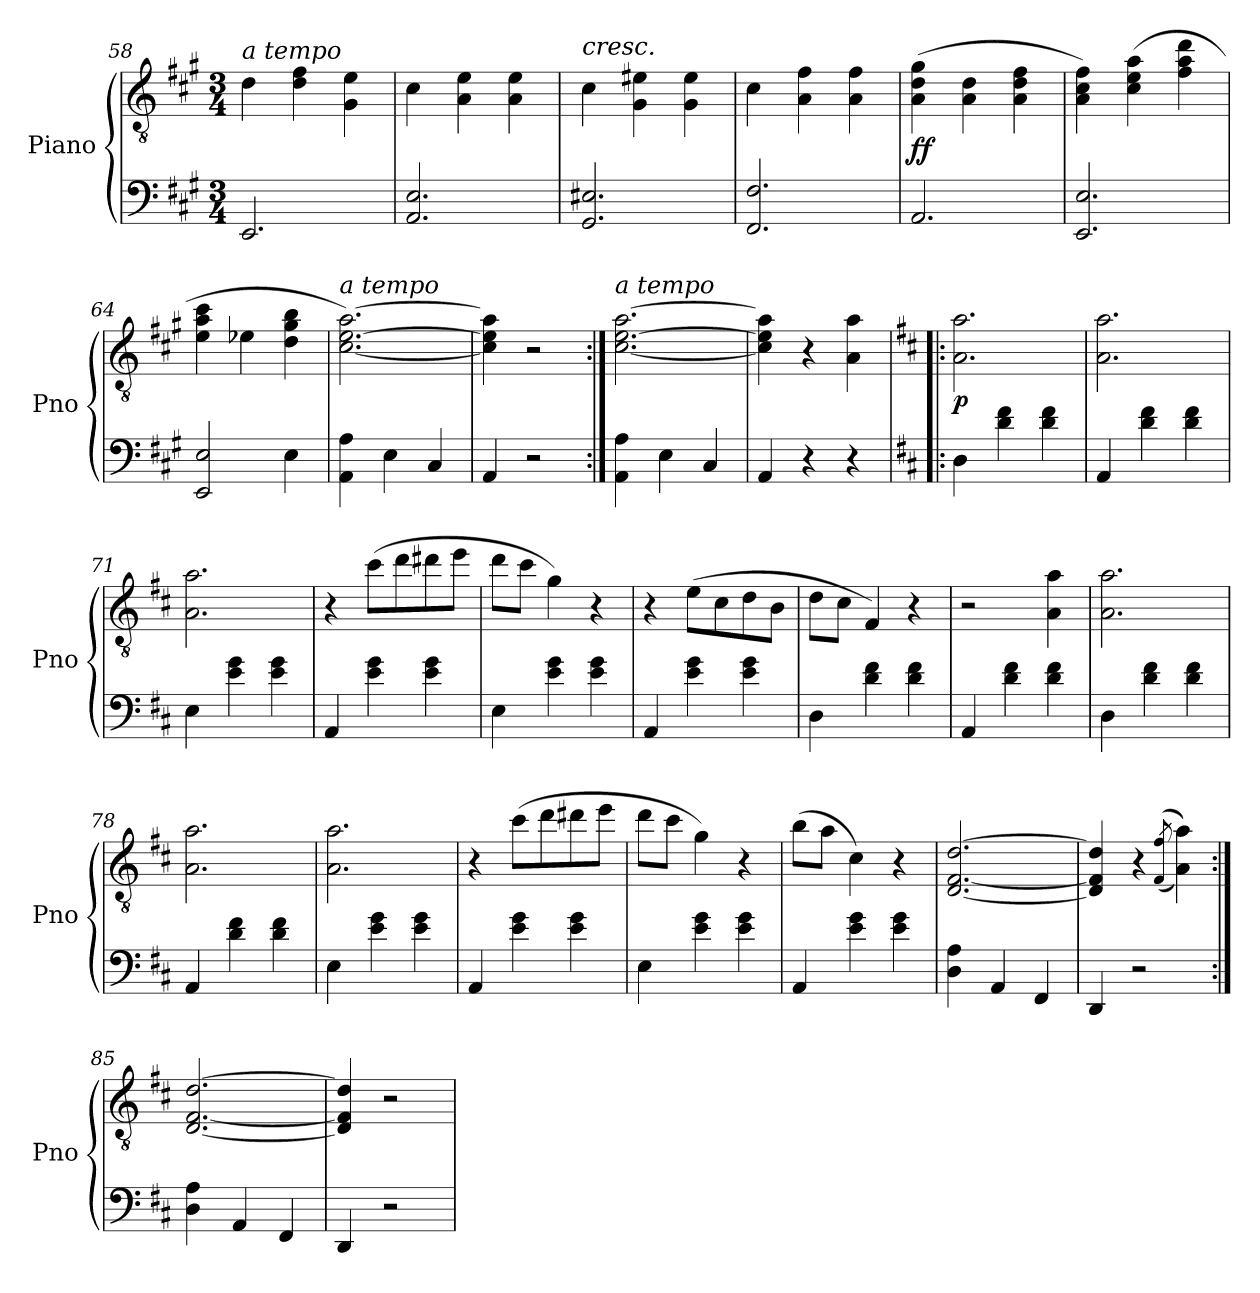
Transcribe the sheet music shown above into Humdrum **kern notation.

**kern	**kern	**dynam
*part2	*part1	*part1
*staff2	*staff1	*staff1
*I"Piano	*I"Piano	*
*I'Pno	*I'Pno	*
*clefF4	*clefGv2	*
*k[f#c#g#]	*k[f#c#g#]	*
*M3/4	*M3/4	*
=58	=58	=58
!	!LO:TX:a:i:t=a tempo	!
2.EE/	4d\	.
.	4d\ 4f#\	.
.	4G#\ 4e\	.
=59	=59	=59
2.AA/ 2.E/	4c#\	.
.	4A\ 4e\	.
.	4A\ 4e\	.
=60	=60	=60
!	!LO:TX:a:i:t=cresc.	!
2.GG#/ 2.E#X/	4c#\	.
.	4G#\ 4e#X\	.
.	4G#\ 4e#\	.
!!LO:PB:g=z
=61	=61	=61
2.FF#/ 2.F#/	4c#\	.
.	4A\ 4f#\	.
.	4A\ 4f#\	.
=62	=62	=62
!	!	!LO:DY:b
2.AA/	(4A\ 4d\ 4g#\	ff
.	4A\ 4d\	.
.	4A\ 4d\ 4f#\	.
=63	=63	=63
2.EE/ 2.E/	4A\ 4c#\ 4f#\)	.
.	(4c#\ 4e\ 4a\	.
.	4f#\ 4a\ 4dd\	.
=64	=64	=64
2EE/ 2E/	4e\ 4a\ 4cc#\	.
.	4e-X\	.
4E\	4d\ 4g#\ 4b\	.
=65	=65	=65
!	!LO:TX:a:i:t=a tempo	!
4AA\ 4A\	[2.c#\ [2.e\ [2.a\)	.
4E\	.	.
4C#/	.	.
=66	=66	=66
4AA/	4c#\] 4e\] 4a\]	.
2r	2r	.
=67:|!	=67:|!	=67:|!
!	!LO:TX:a:i:t=a tempo	!
4AA\ 4A\	[2.c#\ [2.e\ [2.a\	.
4E\	.	.
4C#/	.	.
!!LO:LB:g=z
=68	=68	=68
4AA/	4c#\] 4e\] 4a\]	.
4r	4r	.
4r	4A\ 4a\	.
=69!|:	=69!|:	=69!|:
*k[f#c#]	*k[f#c#]	*
!	!	!LO:DY:b
4D\	2.A\ 2.a\	p
4d\ 4f#\	.	.
4d\ 4f#\	.	.
=70	=70	=70
4AA/	2.A\ 2.a\	.
4d\ 4f#\	.	.
4d\ 4f#\	.	.
=71	=71	=71
4E\	2.A\ 2.a\	.
4e\ 4g\	.	.
4e\ 4g\	.	.
=72	=72	=72
4AA/	4r	.
4e\ 4g\	(8cc#\L	.
.	8dd\	.
4e\ 4g\	8dd#X\	.
.	8ee\J	.
!!LO:LB:g=z
=73	=73	=73
4E\	8dd\L	.
.	8cc#\J	.
4e\ 4g\	4g\)	.
4e\ 4g\	4r	.
=74	=74	=74
4AA/	4r	.
4e\ 4g\	(8e\L	.
.	8c#\	.
4e\ 4g\	8d\	.
.	8B\J	.
=75	=75	=75
4D\	8d\L	.
.	8c#\J	.
4d\ 4f#\	4F#/)	.
4d\ 4f#\	4r	.
=76	=76	=76
4AA/	2r	.
4d\ 4f#\	.	.
4d\ 4f#\	4A\ 4a\	.
=77	=77	=77
4D\	2.A\ 2.a\	.
4d\ 4f#\	.	.
4d\ 4f#\	.	.
=78	=78	=78
4AA/	2.A\ 2.a\	.
4d\ 4f#\	.	.
4d\ 4f#\	.	.
!!LO:LB:g=z
=79	=79	=79
4E\	2.A\ 2.a\	.
4e\ 4g\	.	.
4e\ 4g\	.	.
=80	=80	=80
4AA/	4r	.
4e\ 4g\	(8cc#\L	.
.	8dd\	.
4e\ 4g\	8dd#X\	.
.	8ee\J	.
=81	=81	=81
4E\	8dd\L	.
.	8cc#\J	.
4e\ 4g\	4g\)	.
4e\ 4g\	4r	.
=82	=82	=82
4AA/	(8b\L	.
.	8a\J	.
4e\ 4g\	4c#\)	.
4e\ 4g\	4r	.
=83	=83	=83
4D\ 4A\	[2.D/ [2.F#/ [2.d/	.
4AA/	.	.
4FF#/	.	.
!!LO:LB:g=z
=84	=84	=84
4DD/	4D/] 4F#/] 4d/]	.
2r	4r	.
.	((8qF#/ 8qf#/	.
.	4A\ 4a\))	.
=85:|!	=85:|!	=85:|!
4D\ 4A\	[2.D/ [2.F#/ [2.d/	.
4AA/	.	.
4FF#/	.	.
=86	=86	=86
4DD/	4D/] 4F#/] 4d/]	.
2r	2r	.
=	=	=
*-	*-	*-
